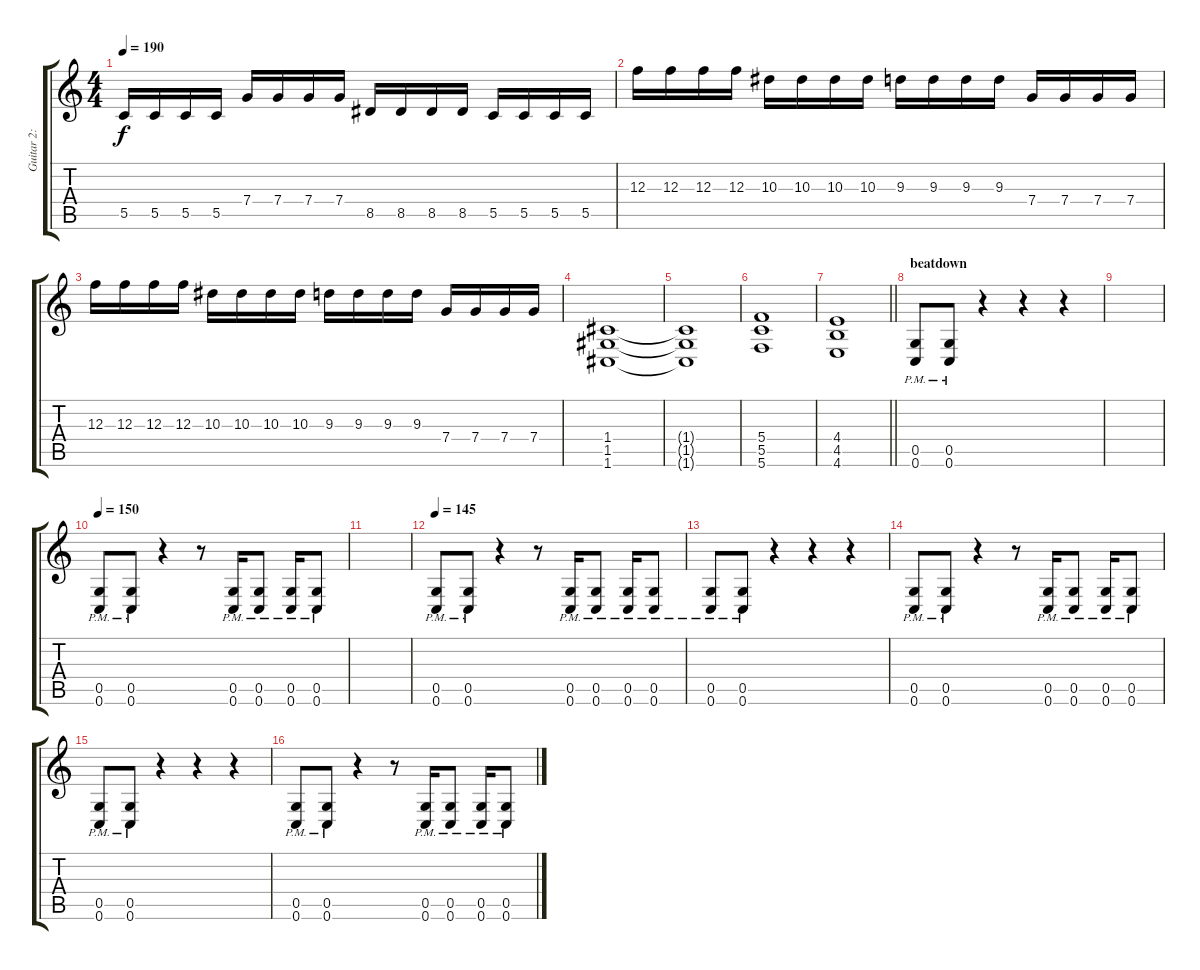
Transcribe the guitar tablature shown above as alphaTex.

\track ("Guitar 2: Johan" "Guitar 2: ") {instrument overdrivenguitar}
\staff {score tabs}
\tuning (D4 A3 F3 C3 G2 C2) {hide}
\ts (4 4)
\tempo 190
\clef g2
\ks c
5.5.16{dy f} 5.5.16 5.5.16 5.5.16 7.4.16 7.4.16 7.4.16 7.4.16 8.5.16 8.5.16 8.5.16 8.5.16 5.5.16 5.5.16 5.5.16 5.5.16 |
12.3.16 12.3.16 12.3.16 12.3.16 10.3.16 10.3.16 10.3.16 10.3.16 9.3.16 9.3.16 9.3.16 9.3.16 7.4.16 7.4.16 7.4.16 7.4.16 |
12.3.16 12.3.16 12.3.16 12.3.16 10.3.16 10.3.16 10.3.16 10.3.16 9.3.16 9.3.16 9.3.16 9.3.16 7.4.16 7.4.16 7.4.16 7.4.16 |
(1.4 1.5 1.6).1 |
(1.4{t} 1.5{t} 1.6{t}).1 |
(5.4 5.5 5.6).1 |
\barLineRight lightlight
(4.4 4.5 4.6).1 |
\section ("" "beatdown")
(0.5{pm} 0.6).8 (0.5{pm} 0.6).8 r.4 r.4 r.4 |
|
\tempo 150
(0.5{pm} 0.6).8 (0.5{pm} 0.6).8 r.4 r.8 (0.5{pm} 0.6).16 (0.5{pm} 0.6).8 (0.5{pm} 0.6).16 (0.5{pm} 0.6).8 |
|
\tempo 145
(0.5{pm} 0.6).8 (0.5{pm} 0.6).8 r.4 r.8 (0.5{pm} 0.6).16 (0.5{pm} 0.6).8 (0.5{pm} 0.6).16 (0.5{pm} 0.6).8 |
(0.5{pm} 0.6).8 (0.5{pm} 0.6).8 r.4 r.4 r.4 |
(0.5{pm} 0.6).8 (0.5{pm} 0.6).8 r.4 r.8 (0.5{pm} 0.6).16 (0.5{pm} 0.6).8 (0.5{pm} 0.6).16 (0.5{pm} 0.6).8 |
(0.5{pm} 0.6).8 (0.5{pm} 0.6).8 r.4 r.4 r.4 |
(0.5{pm} 0.6).8 (0.5{pm} 0.6).8 r.4 r.8 (0.5{pm} 0.6).16 (0.5{pm} 0.6).8 (0.5{pm} 0.6).16 (0.5{pm} 0.6).8
